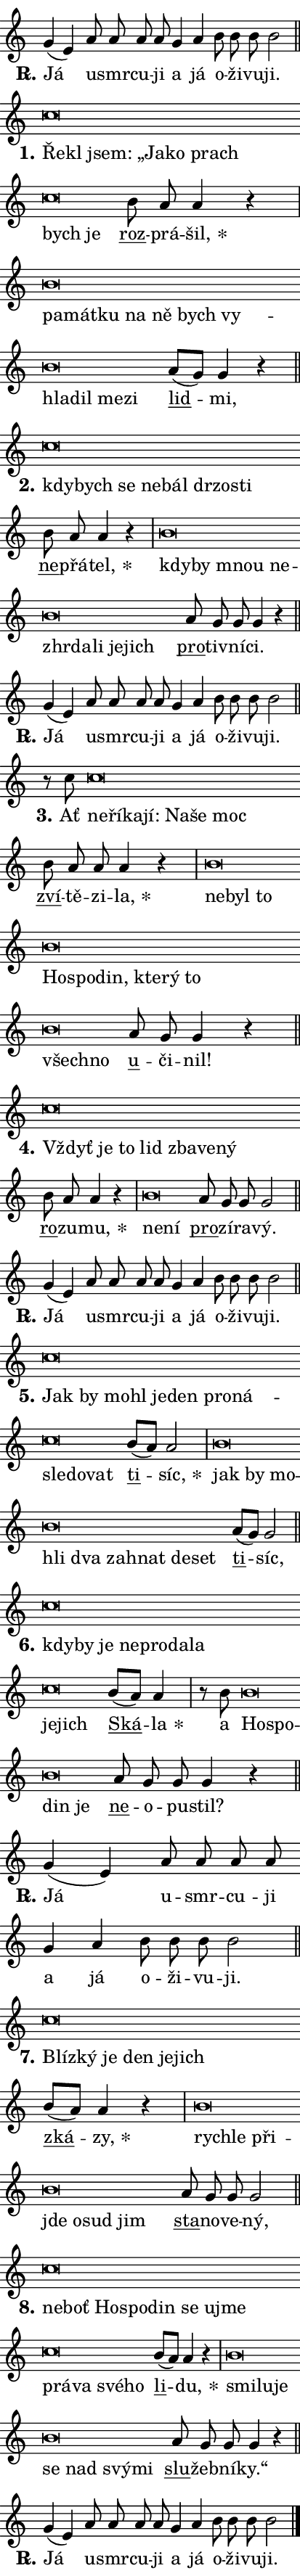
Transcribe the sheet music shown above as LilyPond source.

\version "2.22.1"
\header { tagline = "" }
\paper {
  indent = 0\cm
  top-margin = 0\cm
  right-margin = 0\cm
  bottom-margin = 0\cm
  left-margin = 0\cm
  paper-width = 7\cm
  page-breaking = #ly:one-page-breaking
  system-system-spacing.basic-distance = #11
  score-system-spacing.basic-distance = #11
  ragged-last = ##f
}


%% Author: Thomas Morley
%% https://lists.gnu.org/archive/html/lilypond-user/2020-05/msg00002.html
#(define (line-position grob)
"Returns position of @var[grob} in current system:
   @code{'start}, if at first time-step
   @code{'end}, if at last time-step
   @code{'middle} otherwise
"
  (let* ((col (ly:item-get-column grob))
         (ln (ly:grob-object col 'left-neighbor))
         (rn (ly:grob-object col 'right-neighbor))
         (col-to-check-left (if (ly:grob? ln) ln col))
         (col-to-check-right (if (ly:grob? rn) rn col))
         (break-dir-left
           (and
             (ly:grob-property col-to-check-left 'non-musical #f)
             (ly:item-break-dir col-to-check-left)))
         (break-dir-right
           (and
             (ly:grob-property col-to-check-right 'non-musical #f)
             (ly:item-break-dir col-to-check-right))))
        (cond ((eqv? 1 break-dir-left) 'start)
              ((eqv? -1 break-dir-right) 'end)
              (else 'middle))))

#(define (tranparent-at-line-position vctor)
  (lambda (grob)
  "Relying on @code{line-position} select the relevant enry from @var{vctor}.
Used to determine transparency,"
    (case (line-position grob)
      ((end) (not (vector-ref vctor 0)))
      ((middle) (not (vector-ref vctor 1)))
      ((start) (not (vector-ref vctor 2))))))

noteHeadBreakVisibility =
#(define-music-function (break-visibility)(vector?)
"Makes @code{NoteHead}s transparent relying on @var{break-visibility}"
#{
  \override NoteHead.transparent =
    #(tranparent-at-line-position break-visibility)
#})

#(define delete-ledgers-for-transparent-note-heads
  (lambda (grob)
    "Reads whether a @code{NoteHead} is transparent.
If so this @code{NoteHead} is removed from @code{'note-heads} from
@var{grob}, which is supposed to be @code{LedgerLineSpanner}.
As a result ledgers are not printed for this @code{NoteHead}"
    (let* ((nhds-array (ly:grob-object grob 'note-heads))
           (nhds-list
             (if (ly:grob-array? nhds-array)
                 (ly:grob-array->list nhds-array)
                 '()))
           ;; Relies on the transparent-property being done before
           ;; Staff.LedgerLineSpanner.after-line-breaking is executed.
           ;; This is fragile ...
           (to-keep
             (remove
               (lambda (nhd)
                 (ly:grob-property nhd 'transparent #f))
               nhds-list)))
      ;; TODO find a better method to iterate over grob-arrays, similiar
      ;; to filter/remove etc for lists
      ;; For now rebuilt from scratch
      (set! (ly:grob-object grob 'note-heads)  '())
      (for-each
        (lambda (nhd)
          (ly:pointer-group-interface::add-grob grob 'note-heads nhd))
        to-keep))))

hideNotes = {
  \noteHeadBreakVisibility #begin-of-line-visible
}
unHideNotes = {
  \noteHeadBreakVisibility #all-visible
}

% work-around for resetting accidentals
% https://lilypond.org/doc/v2.23/Documentation/notation/displaying-rhythms#unmetered-music
cadenzaMeasure = {
  \cadenzaOff
  \partial 1024 s1024
  \cadenzaOn
}

#(define-markup-command (accent layout props text) (markup?)
  "Underline accented syllable"
  (interpret-markup layout props
    #{\markup \override #'(offset . 4.3) \underline { #text }#}))

responsum = \markup \concat {
  "R" \hspace #-1.05 \path #0.1 #'((moveto 0 0.07) (lineto 0.9 0.8)) \hspace #0.05 "."
}

\layout {
    \context {
        \Staff
        \remove "Time_signature_engraver"
        \override LedgerLineSpanner.after-line-breaking = #delete-ledgers-for-transparent-note-heads
    }
    \context {
        \Voice {
            \override NoteHead.output-attributes = #'((class . "notehead"))
            \override Hairpin.height = #0.55
        }
    }
    \context {
        \Lyrics {
            \override StanzaNumber.output-attributes = #'((class . "stanzanumber"))
            \override LyricSpace.minimum-distance = #0.9
            \override LyricText.font-name = #"TeX Gyre Schola"
            \override LyricText.font-size = 1
            \override StanzaNumber.font-name = #"TeX Gyre Schola Bold"
            \override StanzaNumber.font-size = 1
        }
    }
}

% magnetic-lyrics.ily
%
%   written by
%     Jean Abou Samra <jean@abou-samra.fr>
%     Werner Lemberg <wl@gnu.org>
%
%   adapted by
%     Jiri Hon <jiri.hon@gmail.com>
%
% Version 2022-Apr-15

% https://www.mail-archive.com/lilypond-user@gnu.org/msg149350.html

#(define (Left_hyphen_pointer_engraver context)
   "Collect syllable-hyphen-syllable occurrences in lyrics and store
them in properties.  This engraver only looks to the left.  For
example, if the lyrics input is @code{foo -- bar}, it does the
following.

@itemize @bullet
@item
Set the @code{text} property of the @code{LyricHyphen} grob between
@q{foo} and @q{bar} to @code{foo}.

@item
Set the @code{left-hyphen} property of the @code{LyricText} grob with
text @q{foo} to the @code{LyricHyphen} grob between @q{foo} and
@q{bar}.
@end itemize

Use this auxiliary engraver in combination with the
@code{lyric-@/text::@/apply-@/magnetic-@/offset!} hook."
   (let ((hyphen #f)
         (text #f))
     (make-engraver
      (acknowledgers
       ((lyric-syllable-interface engraver grob source-engraver)
        (set! text grob)))
      (end-acknowledgers
       ((lyric-hyphen-interface engraver grob source-engraver)
        ;(when (not (grob::has-interface grob 'lyric-space-interface))
          (set! hyphen grob)));)
      ((stop-translation-timestep engraver)
       (when (and text hyphen)
         (ly:grob-set-object! text 'left-hyphen hyphen))
       (set! text #f)
       (set! hyphen #f)))))

#(define (lyric-text::apply-magnetic-offset! grob)
   "If the space between two syllables is less than the value in
property @code{LyricText@/.details@/.squash-threshold}, move the right
syllable to the left so that it gets concatenated with the left
syllable.

Use this function as a hook for
@code{LyricText@/.after-@/line-@/breaking} if the
@code{Left_@/hyphen_@/pointer_@/engraver} is active."
   (let ((hyphen (ly:grob-object grob 'left-hyphen #f)))
     (when hyphen
       (let ((left-text (ly:spanner-bound hyphen LEFT)))
         (when (grob::has-interface left-text 'lyric-syllable-interface)
           (let* ((common (ly:grob-common-refpoint grob left-text X))
                  (this-x-ext (ly:grob-extent grob common X))
                  (left-x-ext
                   (begin
                     ;; Trigger magnetism for left-text.
                     (ly:grob-property left-text 'after-line-breaking)
                     (ly:grob-extent left-text common X)))
                  ;; `delta` is the gap width between two syllables.
                  (delta (- (interval-start this-x-ext)
                            (interval-end left-x-ext)))
                  (details (ly:grob-property grob 'details))
                  (threshold (assoc-get 'squash-threshold details 0.2)))
             (when (< delta threshold)
               (let* (;; We have to manipulate the input text so that
                      ;; ligatures crossing syllable boundaries are not
                      ;; disabled.  For languages based on the Latin
                      ;; script this is essentially a beautification.
                      ;; However, for non-Western scripts it can be a
                      ;; necessity.
                      (lt (ly:grob-property left-text 'text))
                      (rt (ly:grob-property grob 'text))
                      (is-space (grob::has-interface hyphen 'lyric-space-interface))
                      (space (if is-space " " ""))
                      (space-markup (grob-interpret-markup grob " "))
                      (space-size (interval-length (ly:stencil-extent space-markup X)))
                      (extra-delta (if is-space space-size 0))
                      ;; Append new syllable.
                      (ltrt-space (if (and (string? lt) (string? rt))
                                (string-append lt space rt)
                                (make-concat-markup (list lt space rt))))
                      ;; Right-align `ltrt` to the right side.
                      (ltrt-space-markup (grob-interpret-markup
                               grob
                               (make-translate-markup
                                (cons (interval-length this-x-ext) 0)
                                (make-right-align-markup ltrt-space)))))
                 (begin
                   ;; Don't print `left-text`.
                   (ly:grob-set-property! left-text 'stencil #f)
                   ;; Set text and stencil (which holds all collected
                   ;; syllables so far) and shift it to the left.
                   (ly:grob-set-property! grob 'text ltrt-space)
                   (ly:grob-set-property! grob 'stencil ltrt-space-markup)
                   (ly:grob-translate-axis! grob (- (- delta extra-delta)) X))))))))))


#(define (lyric-hyphen::displace-bounds-first grob)
   ;; Make very sure this callback isn't triggered too early.
   (let ((left (ly:spanner-bound grob LEFT))
         (right (ly:spanner-bound grob RIGHT)))
     (ly:grob-property left 'after-line-breaking)
     (ly:grob-property right 'after-line-breaking)
     (ly:lyric-hyphen::print grob)))

squashThreshold = #0.4

\layout {
  \context {
    \Lyrics
    \consists #Left_hyphen_pointer_engraver
    \override LyricText.after-line-breaking =
      #lyric-text::apply-magnetic-offset!
    \override LyricHyphen.stencil = #lyric-hyphen::displace-bounds-first
    \override LyricText.details.squash-threshold = \squashThreshold
    \override LyricHyphen.minimum-distance = 0
    \override LyricHyphen.minimum-length = \squashThreshold
  }
}

squash = \override LyricText.details.squash-threshold = 9999
unSquash = \override LyricText.details.squash-threshold = \squashThreshold

left = \override LyricText.self-alignment-X = #LEFT
unLeft = \revert LyricText.self-alignment-X

starOffset = #(lambda (grob) 
                (let ((x_offset (ly:self-alignment-interface::aligned-on-x-parent grob)))
                  (if (= x_offset 0) 0 (+ x_offset 1.2))))

star = #(define-music-function (syllable)(string?)
"Append star separator at the end of a syllable"
#{
  \once \override LyricText.X-offset = #starOffset
  \lyricmode { \markup {
    #syllable
    \override #'((font-name . "TeX Gyre Schola Bold")) \hspace #0.2 \lower #0.65 \larger "*"
  } }
#})

starAccent = #(define-music-function (syllable)(string?)
"Append star separator at the end of a syllable and make accent"
#{
  \once \override LyricText.X-offset = #starOffset
  \lyricmode { \markup {
    \accent #syllable
    \override #'((font-name . "TeX Gyre Schola Bold")) \hspace #0.2 \lower #0.65 \larger "*"
  } }
#})

breath = #(define-music-function (syllable)(string?)
"Append breathing indicator at the end of a syllable"
#{
  \lyricmode { \markup { #syllable "+" } }
#})

optionalBreath = #(define-music-function (syllable)(string?)
"Append optional breathing indicator at the end of a syllable"
#{
  \lyricmode { \markup { #syllable "(+)" } }
#})


\score {
    <<
        \new Voice = "melody" { \cadenzaOn \key c \major \relative { g'4( e) a8 a a a \bar "" g4 a \bar "" b8 b b b2 \cadenzaMeasure \bar "||" \break }
\relative { c''\breve*1/16 \hideNotes \breve*1/16 \bar "" \breve*1/16 \bar "" \breve*1/16 \bar "" \breve*1/16 \bar "" \breve*1/16 \bar "" \breve*1/16 \breve*1/16 \bar "" \unHideNotes \bar "" b8 a a4 r \cadenzaMeasure \bar "|" b\breve*1/16 \hideNotes \breve*1/16 \bar "" \breve*1/16 \bar "" \breve*1/16 \bar "" \breve*1/16 \bar "" \breve*1/16 \bar "" \breve*1/16 \bar "" \breve*1/16 \bar "" \breve*1/16 \bar "" \breve*1/16 \breve*1/16 \bar "" \unHideNotes \bar "" a8[( g)] g4 r \cadenzaMeasure \bar "||" \break }
\relative { c''\breve*1/16 \hideNotes \breve*1/16 \bar "" \breve*1/16 \bar "" \breve*1/16 \bar "" \breve*1/16 \bar "" \breve*1/16 \bar "" \breve*1/16 \breve*1/16 \bar "" \unHideNotes \bar "" b8 a a4 r \cadenzaMeasure \bar "|" b\breve*1/16 \hideNotes \breve*1/16 \bar "" \breve*1/16 \bar "" \breve*1/16 \bar "" \breve*1/16 \bar "" \breve*1/16 \bar "" \breve*1/16 \bar "" \breve*1/16 \breve*1/16 \bar "" \unHideNotes \bar "" a8 g g g4 r \cadenzaMeasure \bar "||" \break }
\relative { g'4( e) a8 a a a \bar "" g4 a \bar "" b8 b b b2 \cadenzaMeasure \bar "||" \break }
\relative { r8 c''8 c\breve*1/16 \hideNotes \breve*1/16 \bar "" \breve*1/16 \bar "" \breve*1/16 \bar "" \breve*1/16 \bar "" \breve*1/16 \breve*1/16 \bar "" \unHideNotes \bar "" b8 a a a4 r \cadenzaMeasure \bar "|" b\breve*1/16 \hideNotes \breve*1/16 \bar "" \breve*1/16 \bar "" \breve*1/16 \bar "" \breve*1/16 \bar "" \breve*1/16 \bar "" \breve*1/16 \bar "" \breve*1/16 \bar "" \breve*1/16 \bar "" \breve*1/16 \breve*1/16 \bar "" \unHideNotes \bar "" a8 g g4 r \cadenzaMeasure \bar "||" \break }
\relative { c''\breve*1/16 \hideNotes \breve*1/16 \bar "" \breve*1/16 \bar "" \breve*1/16 \bar "" \breve*1/16 \bar "" \breve*1/16 \breve*1/16 \bar "" \unHideNotes \bar "" b8 a a4 r \cadenzaMeasure \bar "|" b\breve*1/16 \hideNotes \breve*1/16 \bar "" \unHideNotes \bar "" a8 g g g2 \cadenzaMeasure \bar "||" \break }
\relative { g'4( e) a8 a a a \bar "" g4 a \bar "" b8 b b b2 \cadenzaMeasure \bar "||" \break }
\relative { c''\breve*1/16 \hideNotes \breve*1/16 \bar "" \breve*1/16 \bar "" \breve*1/16 \bar "" \breve*1/16 \bar "" \breve*1/16 \bar "" \breve*1/16 \bar "" \breve*1/16 \bar "" \breve*1/16 \bar "" \breve*1/16 \breve*1/16 \bar "" \unHideNotes \bar "" b8[( a)] a2 \cadenzaMeasure \bar "|" b\breve*1/16 \hideNotes \breve*1/16 \bar "" \breve*1/16 \bar "" \breve*1/16 \bar "" \breve*1/16 \bar "" \breve*1/16 \bar "" \breve*1/16 \bar "" \breve*1/16 \breve*1/16 \bar "" \unHideNotes \bar "" a8[( g)] g2 \cadenzaMeasure \bar "||" \break }
\relative { c''\breve*1/16 \hideNotes \breve*1/16 \bar "" \breve*1/16 \bar "" \breve*1/16 \bar "" \breve*1/16 \bar "" \breve*1/16 \bar "" \breve*1/16 \bar "" \breve*1/16 \breve*1/16 \bar "" \unHideNotes \bar "" b8[( a)] a4 \cadenzaMeasure \bar "|" r8 b8 b\breve*1/16 \hideNotes \breve*1/16 \bar "" \breve*1/16 \breve*1/16 \bar "" \unHideNotes \bar "" a8 g g g4 r \cadenzaMeasure \bar "||" \break }
\relative { g'4( e) a8 a a a \bar "" g4 a \bar "" b8 b b b2 \cadenzaMeasure \bar "||" \break }
\relative { c''\breve*1/16 \hideNotes \breve*1/16 \bar "" \breve*1/16 \bar "" \breve*1/16 \bar "" \breve*1/16 \breve*1/16 \bar "" \unHideNotes \bar "" b8[( a)] a4 r \cadenzaMeasure \bar "|" b\breve*1/16 \hideNotes \breve*1/16 \bar "" \breve*1/16 \bar "" \breve*1/16 \bar "" \breve*1/16 \bar "" \breve*1/16 \breve*1/16 \bar "" \unHideNotes \bar "" a8 g g g2 \cadenzaMeasure \bar "||" \break }
\relative { c''\breve*1/16 \hideNotes \breve*1/16 \bar "" \breve*1/16 \bar "" \breve*1/16 \bar "" \breve*1/16 \bar "" \breve*1/16 \bar "" \breve*1/16 \bar "" \breve*1/16 \bar "" \breve*1/16 \bar "" \breve*1/16 \bar "" \breve*1/16 \breve*1/16 \bar "" \unHideNotes \bar "" b8[( a)] a4 r \cadenzaMeasure \bar "|" b\breve*1/16 \hideNotes \breve*1/16 \bar "" \breve*1/16 \bar "" \breve*1/16 \bar "" \breve*1/16 \bar "" \breve*1/16 \breve*1/16 \bar "" \unHideNotes \bar "" a8 g g g4 r \cadenzaMeasure \bar "||" \break }
\relative { g'4( e) a8 a a a \bar "" g4 a \bar "" b8 b b b2 \cadenzaMeasure \bar "||" \break } \bar "|." }
        \new Lyrics \lyricsto "melody" { \lyricmode { \set stanza = \responsum
Já u -- smr -- cu -- ji a já o -- ži -- vu -- ji.
\set stanza = "1."
\left Ře -- \squash kl jsem: „Ja -- ko prach bych je \unLeft \unSquash \markup \accent roz -- prá -- \star šil, \left pa -- \squash mát -- ku na ně bych vy -- hla -- dil me -- zi \unLeft \unSquash \markup \accent lid -- mi,
\set stanza = "2."
\left kdy -- \squash bych se ne -- bál dr -- zo -- sti \unLeft \unSquash \markup \accent ne -- přá -- \star tel, \left kdy -- \squash by mnou ne -- zhr -- da -- li je -- jich \unLeft \unSquash \markup \accent pro -- tiv -- ní -- ci.
\set stanza = \responsum
Já u -- smr -- cu -- ji a já o -- ži -- vu -- ji.
\set stanza = "3."
Ať \left ne -- \squash ří -- ka -- jí: Na -- še moc \unLeft \unSquash \markup \accent zví -- tě -- zi -- \star la, \left ne -- \squash byl to Ho -- spo -- din, kte -- rý to všech -- no \unLeft \unSquash \markup \accent u -- či -- nil!
\set stanza = "4."
\left Vždyť \squash je to lid zba -- ve -- ný \unLeft \unSquash \markup \accent ro -- zu -- \star mu, \left ne -- \squash ní \unLeft \unSquash \markup \accent pro -- zí -- ra -- vý.
\set stanza = \responsum
Já u -- smr -- cu -- ji a já o -- ži -- vu -- ji.
\set stanza = "5."
\left Jak \squash by mo -- hl je -- den pro -- ná -- sle -- do -- vat \unLeft \unSquash \markup \accent ti -- \star síc, \left jak \squash by mo -- hli dva za -- hnat de -- set \unLeft \unSquash \markup \accent ti -- síc,
\set stanza = "6."
\left kdy -- \squash by je ne -- pro -- da -- la je -- jich \unLeft \unSquash \markup \accent Ská -- \star la a \left Ho -- \squash spo -- din je \unLeft \unSquash \markup \accent ne -- o -- pu -- stil?
\set stanza = \responsum
Já u -- smr -- cu -- ji a já o -- ži -- vu -- ji.
\set stanza = "7."
\left Blíz -- \squash ký je den je -- jich \unLeft \unSquash \markup \accent zká -- \star zy, \left rych -- \squash le při -- jde o -- sud jim \unLeft \unSquash \markup \accent sta -- no -- ve -- ný,
\set stanza = "8."
\left ne -- \squash boť Ho -- spo -- din se u -- jme prá -- va své -- ho \unLeft \unSquash \markup \accent li -- \star du, \left smi -- \squash lu -- je se nad svý -- mi \unLeft \unSquash \markup \accent slu -- žeb -- ní -- ky.“
\set stanza = \responsum
Já u -- smr -- cu -- ji a já o -- ži -- vu -- ji. } }
    >>
    \layout {}
}
